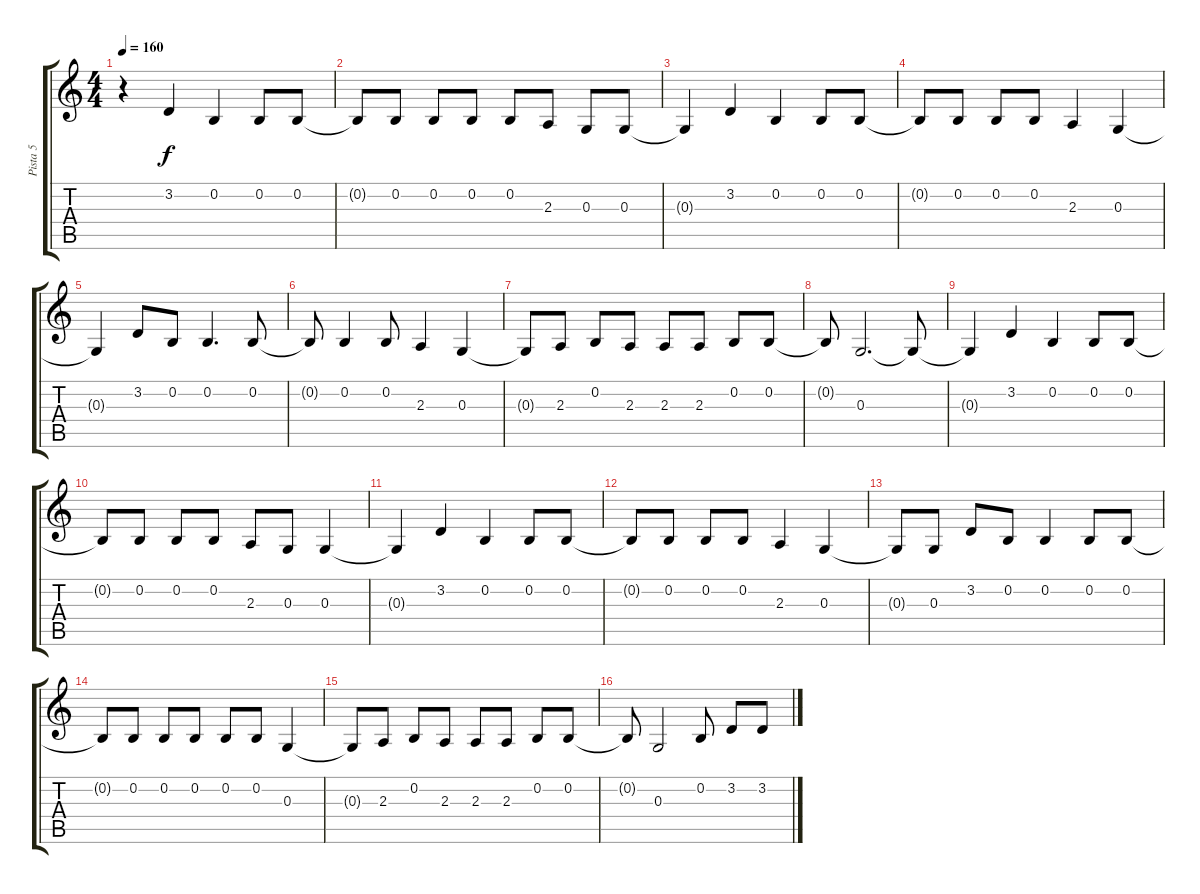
\track ("Pista 5" "Pista 5") {instrument electricgrandpiano}
\staff {score tabs}
\tuning (E4 B3 G3 D3 A2 E2) {hide}
\ts (4 4)
\tempo 160
\clef g2
\ks c
r.4{dy f} 3.2.4 0.2.4 0.2.8 0.2.8 |
0.2{t}.8 0.2.8 0.2.8 0.2.8 0.2.8 2.3.8 0.3.8 0.3.8 |
0.3{t}.4 3.2.4 0.2.4 0.2.8 0.2.8 |
0.2{t}.8 0.2.8 0.2.8 0.2.8 2.3.4 0.3.4 |
0.3{t}.4 3.2.8 0.2.8 0.2.4{d} 0.2.8 |
0.2{t}.8 0.2.4 0.2.8 2.3.4 0.3.4 |
0.3{t}.8 2.3.8 0.2.8 2.3.8 2.3.8 2.3.8 0.2.8 0.2.8 |
0.2{t}.8 0.3.2{d} 0.3{t}.8 |
0.3{t}.4 3.2.4 0.2.4 0.2.8 0.2.8 |
0.2{t}.8 0.2.8 0.2.8 0.2.8 2.3.8 0.3.8 0.3.4 |
0.3{t}.4 3.2.4 0.2.4 0.2.8 0.2.8 |
0.2{t}.8 0.2.8 0.2.8 0.2.8 2.3.4 0.3.4 |
0.3{t}.8 0.3.8 3.2.8 0.2.8 0.2.4 0.2.8 0.2.8 |
0.2{t}.8 0.2.8 0.2.8 0.2.8 0.2.8 0.2.8 0.3.4 |
0.3{t}.8 2.3.8 0.2.8 2.3.8 2.3.8 2.3.8 0.2.8 0.2.8 |
0.2{t}.8 0.3.2 0.2.8 3.2.8 3.2.8
